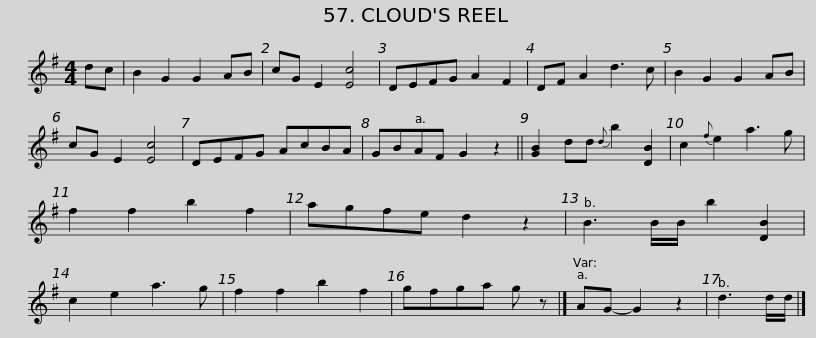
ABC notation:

X:1
L:1/8
M:4/4
I:linebreak $
K:G
V:1 treble
V:1
 dc | B2 G2 G2 AB | cG E2 [Ec]4 | DEFG A2 F2 | DF A2 d3 c | %5
 B2 G2 G2 AB | cG E2 [Ec]4 | DEFG AcBA |$ GBAF G2 z2 || [GB]2 dd{d} b2 [DB]2 | %10
 c2{f} e2 a3 g | f2 f2 b2 f2 | agfe d2 z2 | B3 B/B/ b2 [DB]2 | c2 e2 a3 g | %15
 f2 f2 b2 f2 |$ gfga g z |] AG- G2 z2 | d3 d/d/ |] %19
